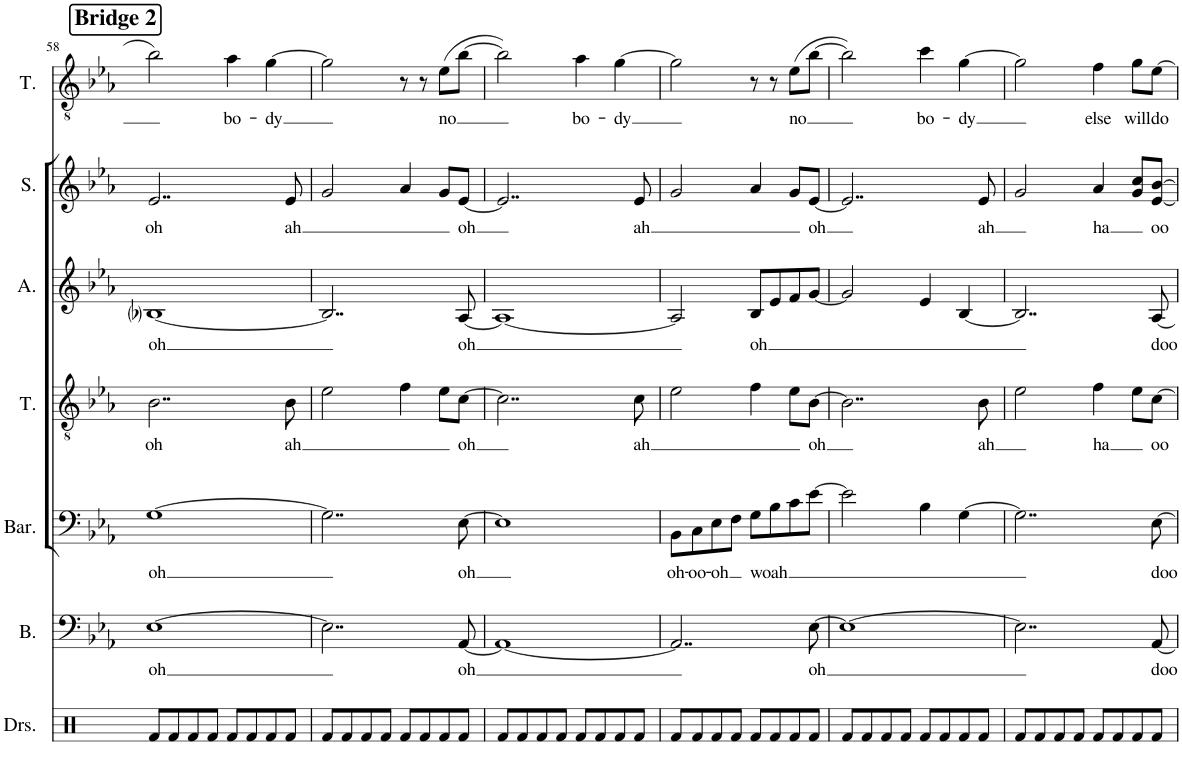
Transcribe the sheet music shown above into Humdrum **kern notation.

**kern	**kern	**text	**kern	**text	**kern	**text	**kern	**text	**kern	**text	**kern	**text
*part7	*part6	*part6	*part5	*part5	*part4	*part4	*part3	*part3	*part2	*part2	*part1	*part1
*staff7	*staff6	*staff6	*staff5	*staff5	*staff4	*staff4	*staff3	*staff3	*staff2	*staff2	*staff1	*staff1
*I"Drumset	*I"Bass	*	*I"Baritone	*	*I"Tenor	*	*I"Alto	*	*I"Soprano	*	*I"Tenor	*
*I'Drs.	*I'B.	*	*I'Bar.	*	*I'T.	*	*I'A.	*	*I'S.	*	*I'T.	*
!!LO:PB:g=z
*clefX	*clefF4	*	*clefF4	*	*clefGv2	*	*clefG2	*	*clefG2	*	*clefGv2	*
*k[b-e-a-]	*k[b-e-a-]	*	*k[b-e-a-]	*	*k[b-e-a-]	*	*k[b-e-a-]	*	*k[b-e-a-]	*	*k[b-e-a-]	*
*M4/4	*M4/4	*	*M4/4	*	*M4/4	*	*M4/4	*	*M4/4	*	*M4/4	*
!!LO:REH:place=s1:a:B:cj:fs=14:t=Bridge 2
=58	=58	=58	=58	=58	=58	=58	=58	=58	=58	=58	=58	=58
!	!	!LO:LY:b	!	!LO:LY:b	!	!LO:LY:b	!	!LO:LY:b	!	!LO:LY:b	!	!
8Rf/L	[1E-	oh	[1G	oh	2..B-\	oh	[1B-i	oh	2..e-/	oh	2b-\	.
8Rf/	.	.	.	.	.	.	.	.	.	.	.	.
8Rf/	.	.	.	.	.	.	.	.	.	.	.	.
8Rf/J	.	.	.	.	.	.	.	.	.	.	.	.
!	!	!	!	!	!	!	!	!	!	!	!	!LO:LY:b
8Rf/L	.	.	.	.	.	.	.	.	.	.	4a-\	bo-
8Rf/	.	.	.	.	.	.	.	.	.	.	.	.
!	!	!	!	!	!	!	!	!	!	!	!	!LO:LY:b
8Rf/	.	.	.	.	.	.	.	.	.	.	[4g\	-dy
!	!	!	!	!	!	!LO:LY:b	!	!	!	!LO:LY:b	!	!
8Rf/J	.	.	.	.	8B-\	ah	.	.	8e-/	ah	.	.
=59	=59	=59	=59	=59	=59	=59	=59	=59	=59	=59	=59	=59
8Rf/L	2..E-\]	.	2..G\]	.	2e-\	.	2..B-/]	.	2g/	.	2g\]	.
8Rf/	.	.	.	.	.	.	.	.	.	.	.	.
8Rf/	.	.	.	.	.	.	.	.	.	.	.	.
8Rf/J	.	.	.	.	.	.	.	.	.	.	.	.
8Rf/L	.	.	.	.	4f\	.	.	.	4a-/	.	8r	.
8Rf/	.	.	.	.	.	.	.	.	.	.	8r	.
!	!	!	!	!	!	!	!	!	!	!	!	!LO:LY:b
8Rf/	.	.	.	.	8e-\L	.	.	.	8g/L	.	(8e-\L	no
!	!	!LO:LY:b	!	!LO:LY:b	!	!LO:LY:b	!	!LO:LY:b	!	!LO:LY:b	!	!
8Rf/J	[8AA-/	oh	[8E-\	oh	[8c\J	oh	[8A-/	oh	[8e-/J	oh	[8b-\J	.
=60	=60	=60	=60	=60	=60	=60	=60	=60	=60	=60	=60	=60
8Rf/L	1AA-_	.	1E-]	.	2..c\]	.	1A-_	.	2..e-/]	.	2b-\])	.
8Rf/	.	.	.	.	.	.	.	.	.	.	.	.
8Rf/	.	.	.	.	.	.	.	.	.	.	.	.
8Rf/J	.	.	.	.	.	.	.	.	.	.	.	.
!	!	!	!	!	!	!	!	!	!	!	!	!LO:LY:b
8Rf/L	.	.	.	.	.	.	.	.	.	.	4a-\	bo-
8Rf/	.	.	.	.	.	.	.	.	.	.	.	.
!	!	!	!	!	!	!	!	!	!	!	!	!LO:LY:b
8Rf/	.	.	.	.	.	.	.	.	.	.	[4g\	-dy
!	!	!	!	!	!	!LO:LY:b	!	!	!	!LO:LY:b	!	!
8Rf/J	.	.	.	.	8c\	ah	.	.	8e-/	ah	.	.
=61	=61	=61	=61	=61	=61	=61	=61	=61	=61	=61	=61	=61
!	!	!	!	!LO:LY:b	!	!	!	!	!	!	!	!
8Rf/L	2..AA-/]	.	8BB-\L	oh-	2e-\	.	2A-/]	.	2g/	.	2g\]	.
!	!	!	!	!LO:LY:b	!	!	!	!	!	!	!	!
8Rf/	.	.	8C\	-oo-	.	.	.	.	.	.	.	.
!	!	!	!	!LO:LY:b	!	!	!	!	!	!	!	!
8Rf/	.	.	8E-\	-oh	.	.	.	.	.	.	.	.
8Rf/J	.	.	8F\J	.	.	.	.	.	.	.	.	.
!	!	!	!	!LO:LY:b	!	!	!	!LO:LY:b	!	!	!	!
8Rf/L	.	.	8G\L	woah	4f\	.	8B-/L	oh	4a-/	.	8r	.
8Rf/	.	.	8B-\	.	.	.	8e-/	.	.	.	8r	.
!	!	!	!	!	!	!	!	!	!	!	!	!LO:LY:b
8Rf/	.	.	8c\	.	8e-\L	.	8f/	.	8g/L	.	(8e-\L	no
!	!	!LO:LY:b	!	!	!	!LO:LY:b	!	!	!	!LO:LY:b	!	!
8Rf/J	[8E-\	oh	[8e-\J	.	[8B-\J	oh	[8g/J	.	[8e-/J	oh	[8b-\J	.
=62	=62	=62	=62	=62	=62	=62	=62	=62	=62	=62	=62	=62
8Rf/L	1E-_	.	2e-\]	.	2..B-\]	.	2g/]	.	2..e-/]	.	2b-\])	.
8Rf/	.	.	.	.	.	.	.	.	.	.	.	.
8Rf/	.	.	.	.	.	.	.	.	.	.	.	.
8Rf/J	.	.	.	.	.	.	.	.	.	.	.	.
!	!	!	!	!	!	!	!	!	!	!	!	!LO:LY:b
8Rf/L	.	.	4B-\	.	.	.	4e-/	.	.	.	4cc\	bo-
8Rf/	.	.	.	.	.	.	.	.	.	.	.	.
!	!	!	!	!	!	!	!	!	!	!	!	!LO:LY:b
8Rf/	.	.	[4G\	.	.	.	[4B-/	.	.	.	[4g\	-dy
!	!	!	!	!	!	!LO:LY:b	!	!	!	!LO:LY:b	!	!
8Rf/J	.	.	.	.	8B-\	ah	.	.	8e-/	ah	.	.
=63	=63	=63	=63	=63	=63	=63	=63	=63	=63	=63	=63	=63
8Rf/L	2..E-\]	.	2..G\]	.	2e-\	.	2..B-/]	.	2g/	.	2g\]	.
8Rf/	.	.	.	.	.	.	.	.	.	.	.	.
8Rf/	.	.	.	.	.	.	.	.	.	.	.	.
8Rf/J	.	.	.	.	.	.	.	.	.	.	.	.
!	!	!	!	!	!	!LO:LY:b	!	!	!	!LO:LY:b	!	!LO:LY:b
8Rf/L	.	.	.	.	4f\	ha	.	.	4a-/	ha	4f\	else
8Rf/	.	.	.	.	.	.	.	.	.	.	.	.
!	!	!	!	!	!	!	!	!	!	!	!	!LO:LY:b
8Rf/	.	.	.	.	8e-\L	.	.	.	8g/ 8cc/L	.	8g\L	will
!	!	!LO:LY:b	!	!LO:LY:b	!	!LO:LY:b	!	!LO:LY:b	!	!LO:LY:b	!	!LO:LY:b
8Rf/J	[8AA-/	doo	[8E-\	doo	[8c\J	oo	[8A-/	doo	[8e-/ [8b-/J	oo	[8e-\J	do
=	=	=	=	=	=	=	=	=	=	=	=	=
*-	*-	*-	*-	*-	*-	*-	*-	*-	*-	*-	*-	*-
